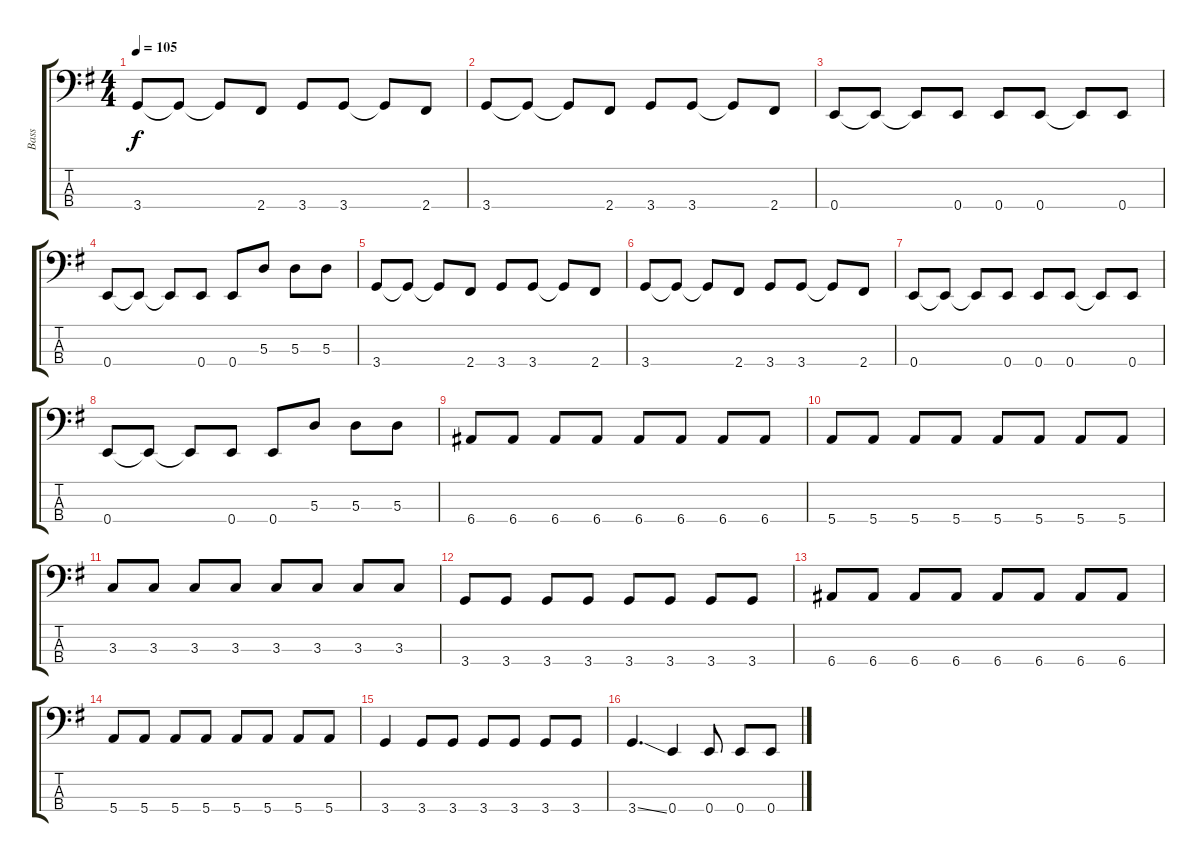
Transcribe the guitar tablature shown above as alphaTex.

\track ("Bass" "Bass") {instrument electricbassfinger}
\staff {score tabs}
\tuning (G2 D2 A1 E1) {hide}
\ts (4 4)
\tempo 105
\clef f4
\ks g
3.4.8{dy f} 3.4{t}.8 3.4{t}.8 2.4.8 3.4.8 3.4.8 3.4{t}.8 2.4.8 |
3.4.8 3.4{t}.8 3.4{t}.8 2.4.8 3.4.8 3.4.8 3.4{t}.8 2.4.8 |
0.4.8 0.4{t}.8 0.4{t}.8 0.4.8 0.4.8 0.4.8 0.4{t}.8 0.4.8 |
0.4.8 0.4{t}.8 0.4{t}.8 0.4.8 0.4.8 5.3.8 5.3.8 5.3.8 |
3.4.8 3.4{t}.8 3.4{t}.8 2.4.8 3.4.8 3.4.8 3.4{t}.8 2.4.8 |
3.4.8 3.4{t}.8 3.4{t}.8 2.4.8 3.4.8 3.4.8 3.4{t}.8 2.4.8 |
0.4.8 0.4{t}.8 0.4{t}.8 0.4.8 0.4.8 0.4.8 0.4{t}.8 0.4.8 |
0.4.8 0.4{t}.8 0.4{t}.8 0.4.8 0.4.8 5.3.8 5.3.8 5.3.8 |
6.4.8 6.4.8 6.4.8 6.4.8 6.4.8 6.4.8 6.4.8 6.4.8 |
5.4.8 5.4.8 5.4.8 5.4.8 5.4.8 5.4.8 5.4.8 5.4.8 |
3.3.8 3.3.8 3.3.8 3.3.8 3.3.8 3.3.8 3.3.8 3.3.8 |
3.4.8 3.4.8 3.4.8 3.4.8 3.4.8 3.4.8 3.4.8 3.4.8 |
6.4.8 6.4.8 6.4.8 6.4.8 6.4.8 6.4.8 6.4.8 6.4.8 |
5.4.8 5.4.8 5.4.8 5.4.8 5.4.8 5.4.8 5.4.8 5.4.8 |
3.4.4 3.4.8 3.4.8 3.4.8 3.4.8 3.4.8 3.4.8 |
3.4{ss}.4{d} 0.4.4 0.4.8 0.4.8 0.4.8
